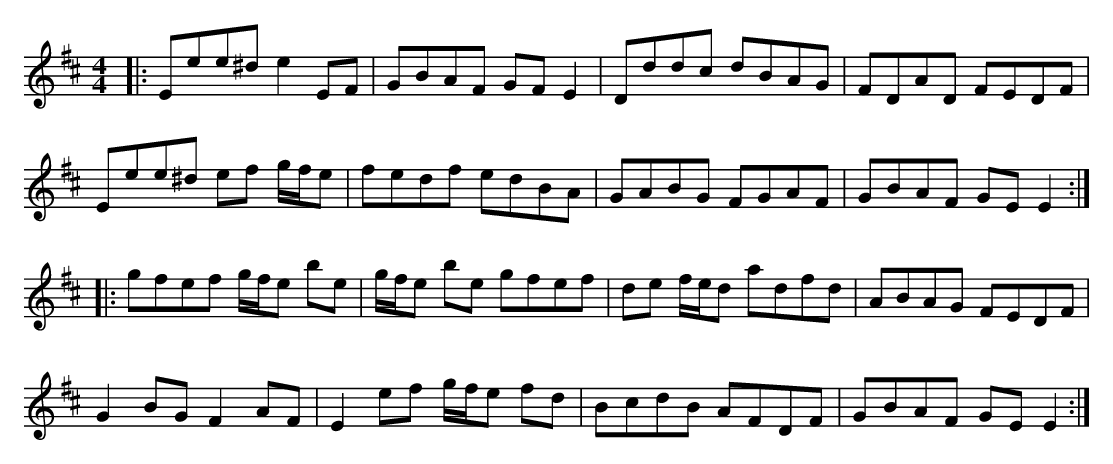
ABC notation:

X:1
M:4/4
K:Edor
|:Eee^d e2EF|GBAF GFE2|Dddc dBAG|FDAD FEDF|
Eee^d ef g/f/e|fedf edBA|GABG FGAF|GBAF GEE2:|
|:gfef g/f/e be|g/f/e be gfef|de f/e/d adfd|ABAG FEDF|
G2BG F2AF|E2ef g/f/e fd|BcdB AFDF|GBAF GEE2:|
